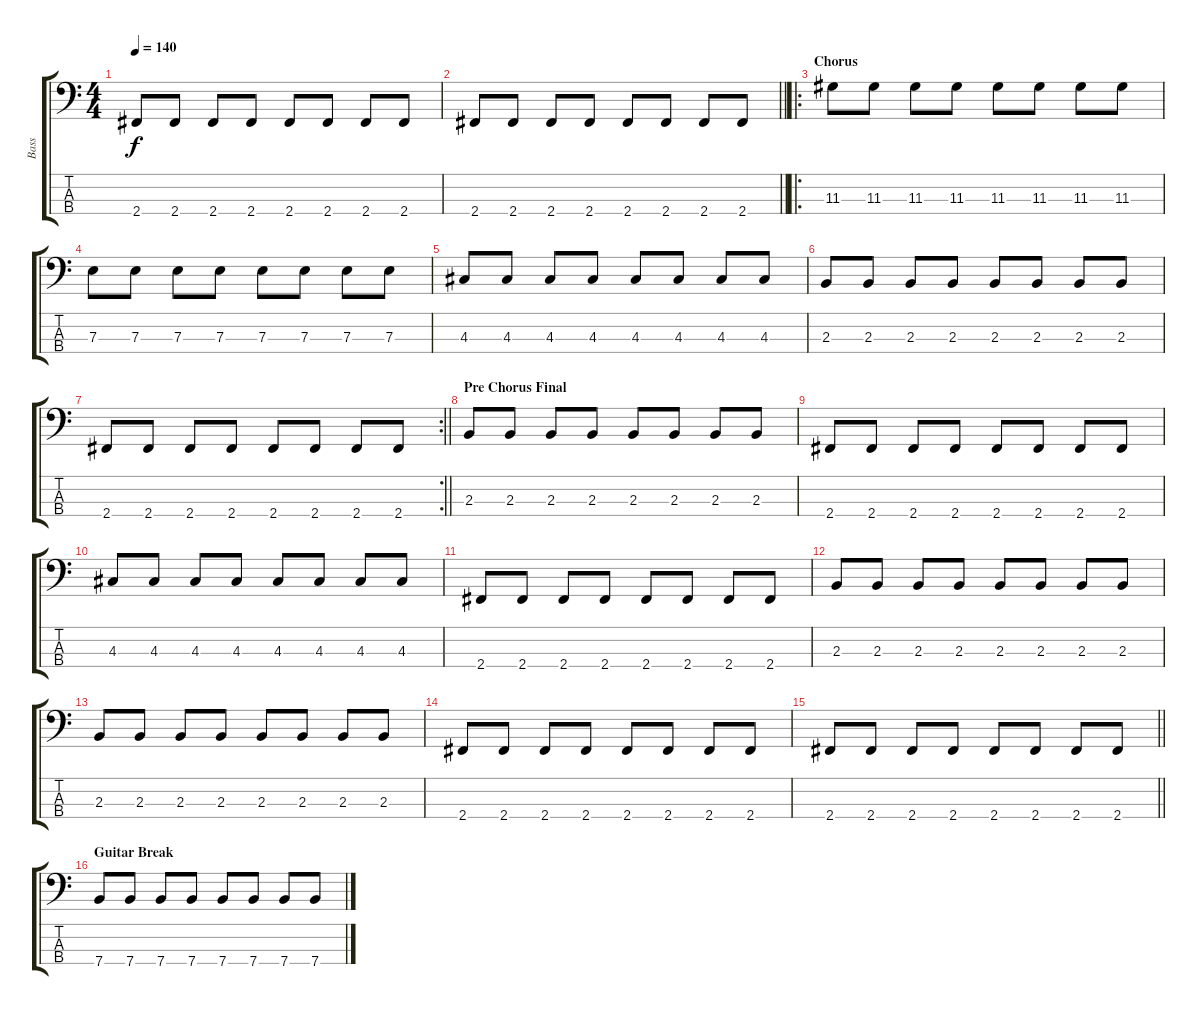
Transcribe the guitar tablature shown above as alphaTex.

\track ("Bass" "Bass") {instrument electricbassfinger}
\staff {score tabs}
\tuning (G2 D2 A1 E1) {hide}
\ts (4 4)
\tempo 140
\clef f4
\ks c
2.4.8{dy f} 2.4.8 2.4.8 2.4.8 2.4.8 2.4.8 2.4.8 2.4.8 |
\barLineRight lightlight
2.4.8 2.4.8 2.4.8 2.4.8 2.4.8 2.4.8 2.4.8 2.4.8 |
\ro
\section ("" "Chorus")
11.3.8 11.3.8 11.3.8 11.3.8 11.3.8 11.3.8 11.3.8 11.3.8 |
7.3.8 7.3.8 7.3.8 7.3.8 7.3.8 7.3.8 7.3.8 7.3.8 |
4.3.8 4.3.8 4.3.8 4.3.8 4.3.8 4.3.8 4.3.8 4.3.8 |
2.3.8 2.3.8 2.3.8 2.3.8 2.3.8 2.3.8 2.3.8 2.3.8 |
\rc 2
\barLineRight lightlight
2.4.8 2.4.8 2.4.8 2.4.8 2.4.8 2.4.8 2.4.8 2.4.8 |
\section ("" "Pre Chorus Final")
2.3.8 2.3.8 2.3.8 2.3.8 2.3.8 2.3.8 2.3.8 2.3.8 |
2.4.8 2.4.8 2.4.8 2.4.8 2.4.8 2.4.8 2.4.8 2.4.8 |
4.3.8 4.3.8 4.3.8 4.3.8 4.3.8 4.3.8 4.3.8 4.3.8 |
2.4.8 2.4.8 2.4.8 2.4.8 2.4.8 2.4.8 2.4.8 2.4.8 |
2.3.8 2.3.8 2.3.8 2.3.8 2.3.8 2.3.8 2.3.8 2.3.8 |
2.3.8 2.3.8 2.3.8 2.3.8 2.3.8 2.3.8 2.3.8 2.3.8 |
2.4.8 2.4.8 2.4.8 2.4.8 2.4.8 2.4.8 2.4.8 2.4.8 |
\barLineRight lightlight
2.4.8 2.4.8 2.4.8 2.4.8 2.4.8 2.4.8 2.4.8 2.4.8 |
\section ("" "Guitar Break")
7.4.8 7.4.8 7.4.8 7.4.8 7.4.8 7.4.8 7.4.8 7.4.8
